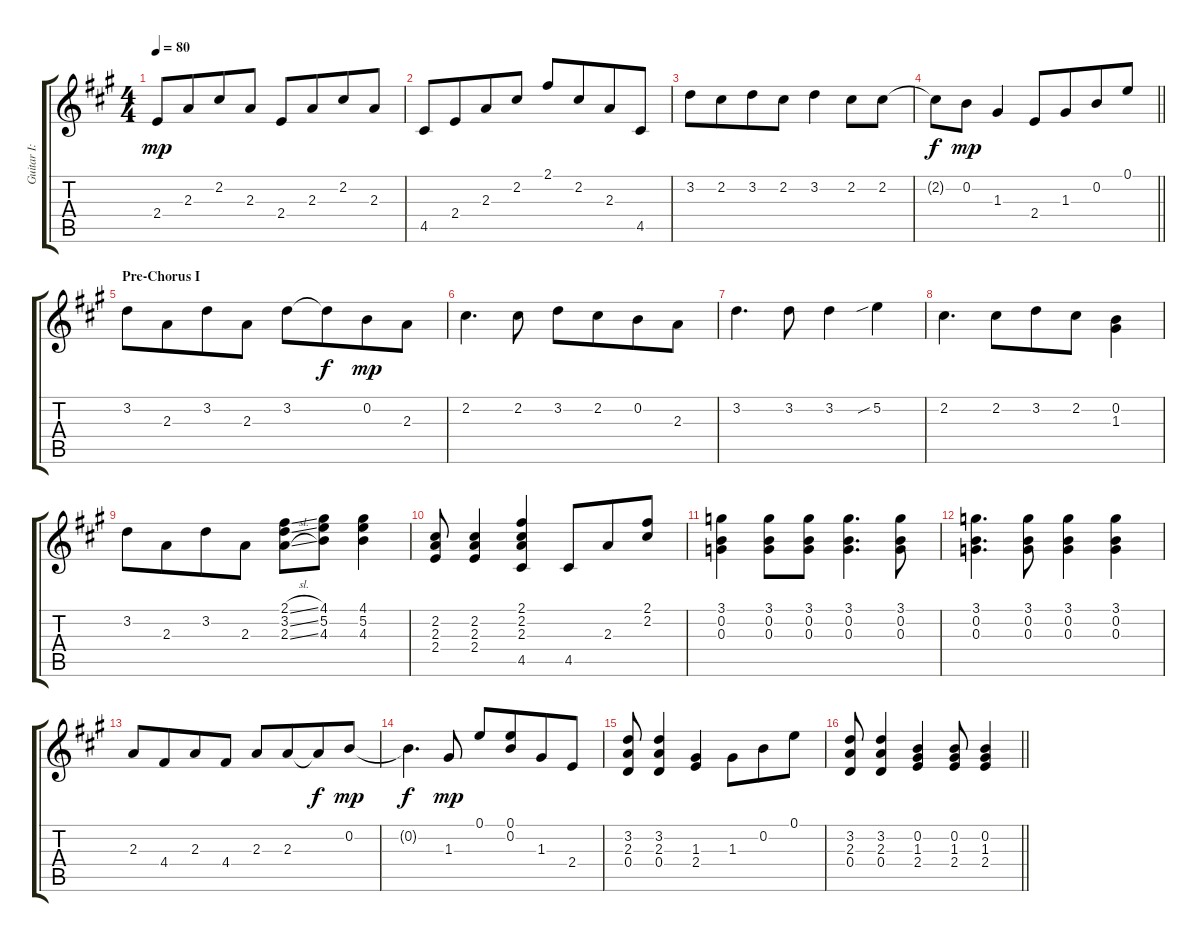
\track ("Guitar I: Todd Rundgren" "Guitar I: ") {instrument distortionguitar}
\staff {score tabs}
\tuning (E4 B3 G3 D3 A2 E2) {hide}
\ts (4 4)
\tempo 80
\clef g2
\ks a
2.4.8{dy mp} 2.3.8{beam merge} 2.2.8 2.3.8{beam split} 2.4.8 2.3.8{beam merge} 2.2.8 2.3.8 |
4.5.8 2.4.8{beam merge} 2.3.8 2.2.8{beam split} 2.1.8 2.2.8{beam merge} 2.3.8 4.5.8 |
3.2.8 2.2.8{beam merge} 3.2.8 2.2.8 3.2.4 2.2.8 2.2.8 |
\barLineRight lightlight
2.2{t}.8{dy f} 0.2.8{dy mp} 1.3.4 2.4.8 1.3.8{beam merge} 0.2.8 0.1.8 |
\section ("" "Pre-Chorus I")
3.2.8 2.3.8{beam merge} 3.2.8 2.3.8{beam split} 3.2.8 3.2{t}.8{dy f beam merge} 0.2.8{dy mp} 2.3.8 |
2.2.4{d} 2.2.8{beam split} 3.2.8 2.2.8{beam merge} 0.2.8 2.3.8 |
3.2.4{d} 3.2.8 3.2.4 5.2{sib}.4 |
2.2.4{d} 2.2.8{beam merge} 3.2.8 2.2.8{beam merge} (0.2 1.3).4 |
3.2.8 2.3.8{beam merge} 3.2.8 2.3.8{beam split} (2.1{sl} 3.2{sl} 2.3{sl}).8 (4.1 5.2 4.3).8 (4.1 5.2 4.3).4 |
(2.2 2.3 2.4).8 (2.2 2.3 2.4).4 (2.1 2.2 2.3 4.5).4 4.5.8{beam merge} 2.3.8 (2.1 2.2).8 |
(3.1 0.2 0.3).4 (3.1 0.2 0.3).8 (3.1 0.2 0.3).8 (3.1 0.2 0.3).4{d} (3.1 0.2 0.3).8 |
(3.1 0.2 0.3).4{d} (3.1 0.2 0.3).8 (3.1 0.2 0.3).4 (3.1 0.2 0.3).4 |
2.3.8 4.4.8{beam merge} 2.3.8 4.4.8{beam split} 2.3.8 2.3.8{beam merge} 2.3{t}.8{dy f} 0.2.8{dy mp} |
0.2{t}.4{d dy f} 1.3.8{dy mp} 0.1.8 (0.1 0.2).8{beam merge} 1.3.8 2.4.8 |
(3.2 2.3 0.4).8 (3.2 2.3 0.4).4 (1.3 2.4).4 1.3.8{beam merge} 0.2.8 0.1.8 |
\barLineRight lightlight
(3.2 2.3 0.4).8 (3.2 2.3 0.4).4 (0.2 1.3 2.4).4 (0.2 1.3 2.4).8 (0.2 1.3 2.4).4
